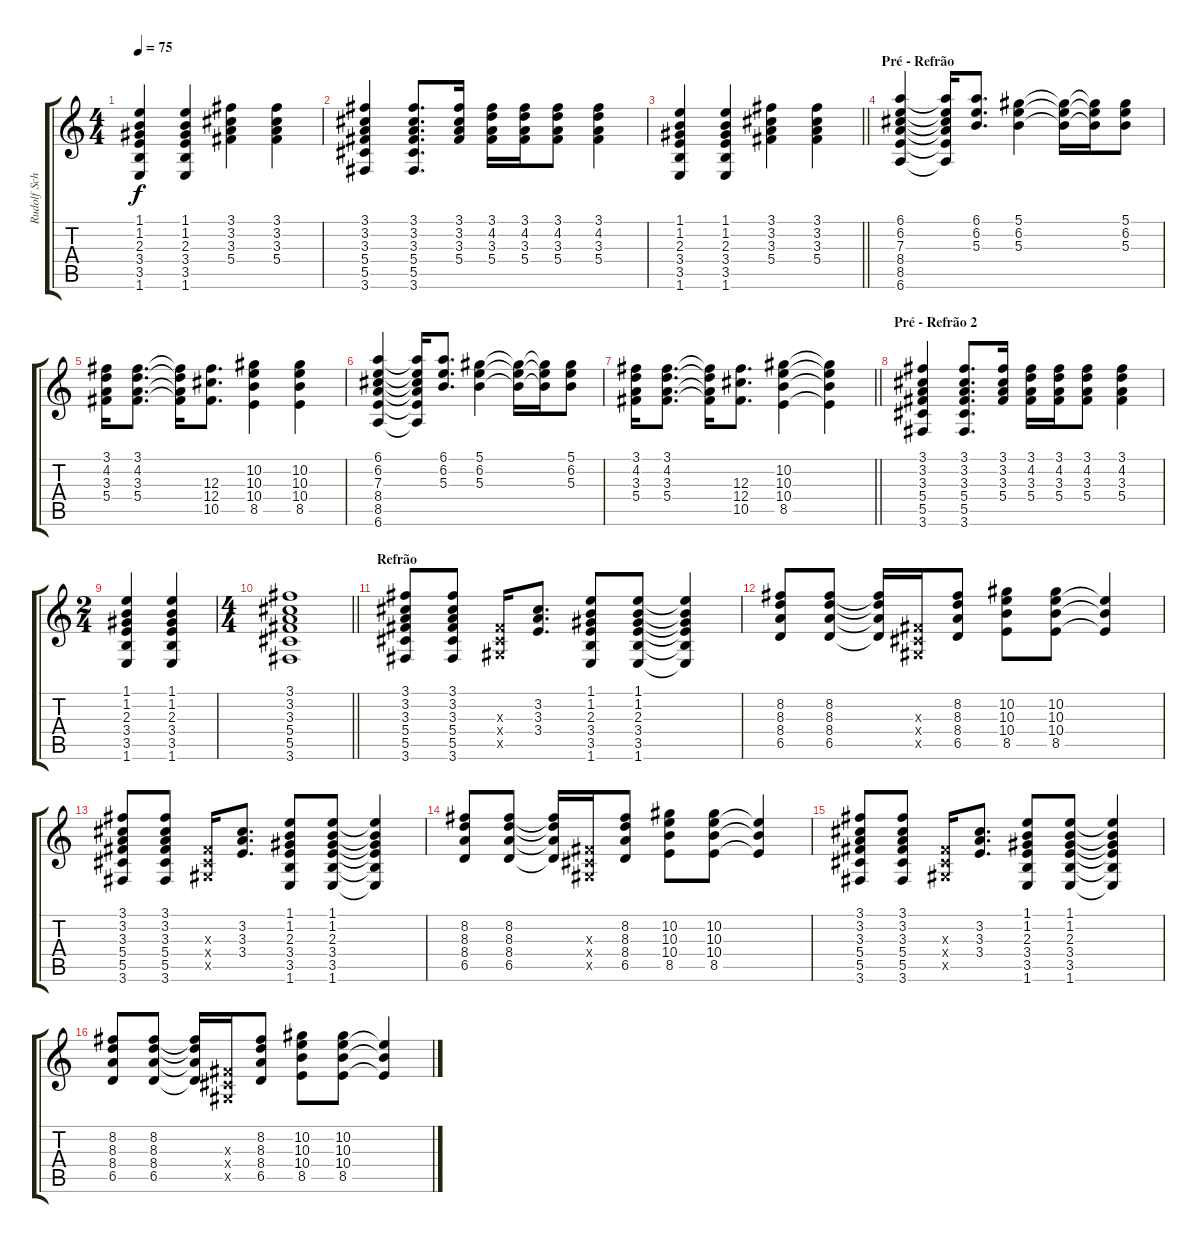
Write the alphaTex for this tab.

\track ("Rudolf Schenker" "Rudolf Sch") {instrument acousticguitarsteel}
\staff {score tabs}
\tuning (Eb4 Bb3 Gb3 Db3 Ab2 Eb2) {hide}
\ts (4 4)
\tempo 75
\clef g2
\ks c
(1.1 1.2 2.3 3.4 3.5 1.6).4{dy f} (1.1 1.2 2.3 3.4 3.5 1.6).4 (3.1 3.2 3.3 5.4).4 (3.1 3.2 3.3 5.4).4 |
(3.1 3.2 3.3 5.4 5.5 3.6).4 (3.1 3.2 3.3 5.4 5.5 3.6).8{d} (3.1 3.2 3.3 5.4).16 (3.1 4.2 3.3 5.4).16 (3.1 4.2 3.3 5.4).16 (3.1 4.2 3.3 5.4).8 (3.1 4.2 3.3 5.4).4 |
\barLineRight lightlight
(1.1 1.2 2.3 3.4 3.5 1.6).4 (1.1 1.2 2.3 3.4 3.5 1.6).4 (3.1 3.2 3.3 5.4).4 (3.1 3.2 3.3 5.4).4 |
\section ("" "Pré - Refrão")
(6.1 6.2 7.3 8.4 8.5 6.6).4 (6.1{t} 6.2{t} 7.3{t} 8.4{t} 8.5{t} 6.6{t}).16 (6.1 6.2 5.3).8{d} (5.1 6.2 5.3).4 (5.1{t} 6.2{t} 5.3{t}).16 (5.1{t} 6.2{t} 5.3{t}).16 (5.1 6.2 5.3).8 |
(3.1 4.2 3.3 5.4).16 (3.1 4.2 3.3 5.4).8{d} (3.1{t} 4.2{t} 3.3{t} 5.4{t}).16 (12.3 12.4 10.5).8{d} (10.2 10.3 10.4 8.5).4 (10.2 10.3 10.4 8.5).4 |
(6.1 6.2 7.3 8.4 8.5 6.6).4 (6.1{t} 6.2{t} 7.3{t} 8.4{t} 8.5{t} 6.6{t}).16 (6.1 6.2 5.3).8{d} (5.1 6.2 5.3).4 (5.1{t} 6.2{t} 5.3{t}).16 (5.1{t} 6.2{t} 5.3{t}).16 (5.1 6.2 5.3).8 |
\barLineRight lightlight
(3.1 4.2 3.3 5.4).16 (3.1 4.2 3.3 5.4).8{d} (3.1{t} 4.2{t} 3.3{t} 5.4{t}).16 (12.3 12.4 10.5).8{d} (10.2 10.3 10.4 8.5).4 (10.2{t} 10.3{t} 10.4{t} 8.5{t}).4 |
\section ("" "Pré - Refrão 2")
(3.1 3.2 3.3 5.4 5.5 3.6).4 (3.1 3.2 3.3 5.4 5.5 3.6).8{d} (3.1 3.2 3.3 5.4).16 (3.1 4.2 3.3 5.4).16 (3.1 4.2 3.3 5.4).16 (3.1 4.2 3.3 5.4).8 (3.1 4.2 3.3 5.4).4 |
\ts (2 4)
(1.1 1.2 2.3 3.4 3.5 1.6).4 (1.1 1.2 2.3 3.4 3.5 1.6).4 |
\ts (4 4)
\barLineRight lightlight
(3.1 3.2 3.3 5.4 5.5 3.6).1 |
\section ("" "Refrão")
(3.1 3.2 3.3 5.4 5.5 3.6).8 (3.1 3.2 3.3 5.4 5.5 3.6).8 (0.3{x} 0.4{x} 0.5{x}).16 (3.2 3.3 3.4).8{d} (1.1 1.2 2.3 3.4 3.5 1.6).8 (1.1 1.2 2.3 3.4 3.5 1.6).8 (1.1{t} 1.2{t} 2.3{t} 3.4{t} 3.5{t} 1.6{t}).4 |
(8.2 8.3 8.4 6.5).8 (8.2 8.3 8.4 6.5).8 (8.2{t} 8.3{t} 8.4{t} 6.5{t}).16 (0.3{x} 0.4{x} 0.5{x}).16 (8.2 8.3 8.4 6.5).8 (10.2 10.3 10.4 8.5).8 (10.2 10.3 10.4 8.5).8 (10.3{t} 10.4{t} 8.5{t}).4 |
(3.1 3.2 3.3 5.4 5.5 3.6).8 (3.1 3.2 3.3 5.4 5.5 3.6).8 (0.3{x} 0.4{x} 0.5{x}).16 (3.2 3.3 3.4).8{d} (1.1 1.2 2.3 3.4 3.5 1.6).8 (1.1 1.2 2.3 3.4 3.5 1.6).8 (1.1{t} 1.2{t} 2.3{t} 3.4{t} 3.5{t} 1.6{t}).4 |
(8.2 8.3 8.4 6.5).8 (8.2 8.3 8.4 6.5).8 (8.2{t} 8.3{t} 8.4{t} 6.5{t}).16 (0.3{x} 0.4{x} 0.5{x}).16 (8.2 8.3 8.4 6.5).8 (10.2 10.3 10.4 8.5).8 (10.2 10.3 10.4 8.5).8 (10.3{t} 10.4{t} 8.5{t}).4 |
(3.1 3.2 3.3 5.4 5.5 3.6).8 (3.1 3.2 3.3 5.4 5.5 3.6).8 (0.3{x} 0.4{x} 0.5{x}).16 (3.2 3.3 3.4).8{d} (1.1 1.2 2.3 3.4 3.5 1.6).8 (1.1 1.2 2.3 3.4 3.5 1.6).8 (1.1{t} 1.2{t} 2.3{t} 3.4{t} 3.5{t} 1.6{t}).4 |
(8.2 8.3 8.4 6.5).8 (8.2 8.3 8.4 6.5).8 (8.2{t} 8.3{t} 8.4{t} 6.5{t}).16 (0.3{x} 0.4{x} 0.5{x}).16 (8.2 8.3 8.4 6.5).8 (10.2 10.3 10.4 8.5).8 (10.2 10.3 10.4 8.5).8 (10.3{t} 10.4{t} 8.5{t}).4
